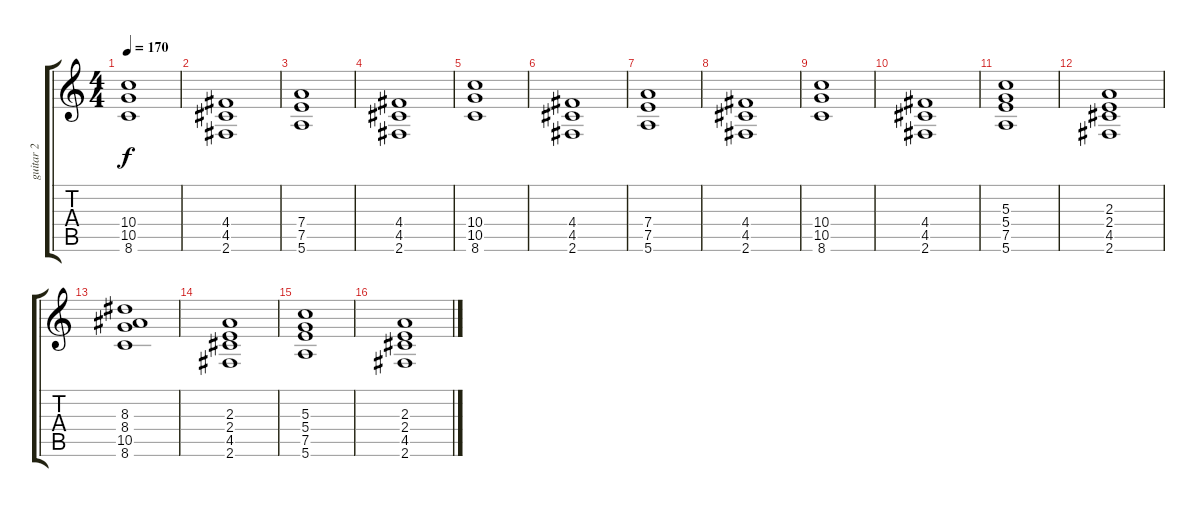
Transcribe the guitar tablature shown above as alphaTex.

\track ("guitar 2" "guitar 2") {instrument distortionguitar}
\staff {score tabs}
\tuning (E4 B3 G3 D3 A2 E2) {hide}
\ts (4 4)
\tempo 170
\clef g2
\ks c
(10.4 10.5 8.6).1{dy f} |
(4.4 4.5 2.6).1 |
(7.4 7.5 5.6).1 |
(4.4 4.5 2.6).1 |
(10.4 10.5 8.6).1 |
(4.4 4.5 2.6).1 |
(7.4 7.5 5.6).1 |
(4.4 4.5 2.6).1 |
(10.4 10.5 8.6).1 |
(4.4 4.5 2.6).1 |
(5.3 5.4 7.5 5.6).1 |
(2.3 2.4 4.5 2.6).1 |
(8.3 8.4 10.5 8.6).1 |
(2.3 2.4 4.5 2.6).1 |
(5.3 5.4 7.5 5.6).1 |
(2.3 2.4 4.5 2.6).1
